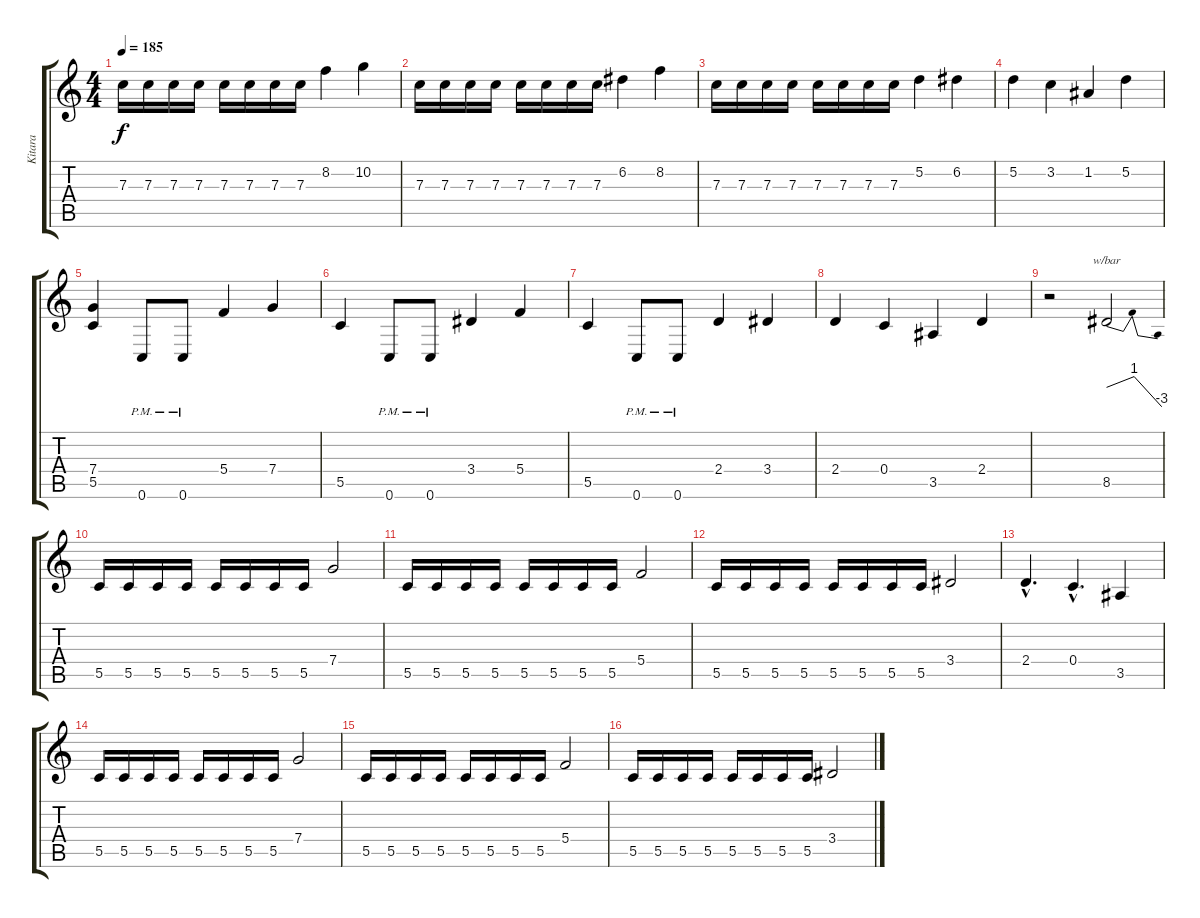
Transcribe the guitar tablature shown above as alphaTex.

\track ("Kitara" "Kitara") {instrument distortionguitar}
\staff {score tabs}
\tuning (D4 A3 F3 C3 G2 C2) {hide}
\ts (4 4)
\tempo 185
\clef g2
\ks c
7.3.16{dy f instrument distortionguitar} 7.3.16 7.3.16 7.3.16 7.3.16 7.3.16 7.3.16 7.3.16 8.2.4 10.2.4 |
7.3.16 7.3.16 7.3.16 7.3.16 7.3.16 7.3.16 7.3.16 7.3.16 6.2.4 8.2.4 |
7.3.16 7.3.16 7.3.16 7.3.16 7.3.16 7.3.16 7.3.16 7.3.16 5.2.4 6.2.4 |
5.2.4 3.2.4 1.2.4 5.2.4 |
(7.4 5.5).4 0.6{pm}.8 0.6{pm}.8 5.4.4 7.4.4 |
5.5.4 0.6{pm}.8 0.6{pm}.8 3.4.4 5.4.4 |
5.5.4 0.6{pm}.8 0.6{pm}.8 2.4.4 3.4.4 |
2.4.4 0.4.4 3.5.4 2.4.4 |
r.2 8.5.2{tbe (dip default 0 0 30 4 60 -12)} |
5.5.16 5.5.16 5.5.16 5.5.16 5.5.16 5.5.16 5.5.16 5.5.16 7.4.2 |
5.5.16 5.5.16 5.5.16 5.5.16 5.5.16 5.5.16 5.5.16 5.5.16 5.4.2 |
5.5.16 5.5.16 5.5.16 5.5.16 5.5.16 5.5.16 5.5.16 5.5.16 3.4.2 |
2.4{hac}.4{d} 0.4{hac}.4{d} 3.5.4 |
5.5.16 5.5.16 5.5.16 5.5.16 5.5.16 5.5.16 5.5.16 5.5.16 7.4.2 |
5.5.16 5.5.16 5.5.16 5.5.16 5.5.16 5.5.16 5.5.16 5.5.16 5.4.2 |
5.5.16 5.5.16 5.5.16 5.5.16 5.5.16 5.5.16 5.5.16 5.5.16 3.4.2
